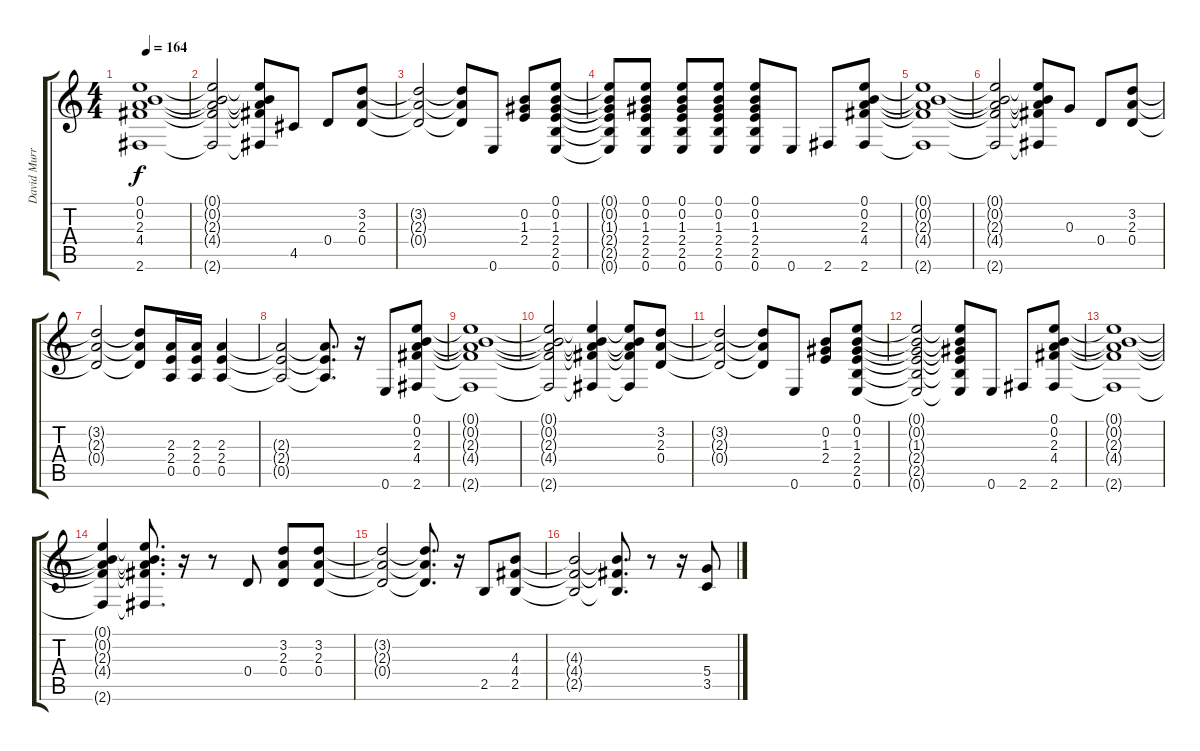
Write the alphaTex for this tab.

\track ("David Murray (Guitar 2)" "David Murr") {instrument distortionguitar}
\staff {score tabs}
\tuning (E4 B3 G3 D3 A2 E2) {hide}
\ts (4 4)
\tempo 164
\clef g2
\ks c
(0.1{t} 0.2{t} 2.3{t} 4.4{t} 2.6{t}).1{dy f} |
(0.1{t} 0.2{t} 2.3{t} 4.4{t} 2.6{t}).2 (0.1{t} 0.2{t} 2.3{t} 4.4{t} 2.6{t}).8 4.5.8 0.4.8 (3.2 2.3 0.4).8 |
(3.2{t} 2.3{t} 0.4{t}).2 (3.2{t} 2.3{t} 0.4{t}).8 0.6.8 (0.2 1.3 2.4).8 (0.1 0.2 1.3 2.4 2.5 0.6).8 |
(0.1{t} 0.2{t} 1.3{t} 2.4{t} 2.5{t} 0.6{t}).8 (0.1 0.2 1.3 2.4 2.5 0.6).8 (0.1 0.2 1.3 2.4 2.5 0.6).8 (0.1 0.2 1.3 2.4 2.5 0.6).8 (0.1 0.2 1.3 2.4 2.5 0.6).8 0.6.8 2.6.8 (0.1 0.2 2.3 4.4 2.6).8 |
(0.1{t} 0.2{t} 2.3{t} 4.4{t} 2.6{t}).1 |
(0.1{t} 0.2{t} 2.3{t} 4.4{t} 2.6{t}).2 (0.1{t} 0.2{t} 2.3{t} 4.4{t} 2.6{t}).8 0.3.8 0.4.8 (3.2 2.3 0.4).8 |
(3.2{t} 2.3{t} 0.4{t}).2 (3.2{t} 2.3{t} 0.4{t}).8 (2.3 2.4 0.5).16 (2.3 2.4 0.5).16 (2.3 2.4 0.5).4 |
(2.3{t} 2.4{t} 0.5{t}).2 (2.3{t} 2.4{t} 0.5{t}).8{d} r.16 0.6.8 (0.1 0.2 2.3 4.4 2.6).8 |
(0.1{t} 0.2{t} 2.3{t} 4.4{t} 2.6{t}).1 |
(0.1{t} 0.2{t} 2.3{t} 4.4{t} 2.6{t}).2 (0.1{t} 0.2{t} 2.3{t} 4.4{t} 2.6{t}).4 (0.1{t} 0.2{t} 2.3{t} 4.4{t} 2.6{t}).8 (3.2 2.3 0.4).8 |
(3.2{t} 2.3{t} 0.4{t}).2 (3.2{t} 2.3{t} 0.4{t}).8 0.6.8 (0.2 1.3 2.4).8 (0.1 0.2 1.3 2.4 2.5 0.6).8 |
(0.1{t} 0.2{t} 1.3{t} 2.4{t} 2.5{t} 0.6{t}).2 (0.1{t} 0.2{t} 1.3{t} 2.4{t} 2.5{t} 0.6{t}).8 0.6.8 2.6.8 (0.1 0.2 2.3 4.4 2.6).8 |
(0.1{t} 0.2{t} 2.3{t} 4.4{t} 2.6{t}).1 |
(0.1{t} 0.2{t} 2.3{t} 4.4{t} 2.6{t}).4 (0.1{t} 0.2{t} 2.3{t} 4.4{t} 2.6{t}).8{d} r.16 r.8 0.4.8 (3.2 2.3 0.4).8 (3.2 2.3 0.4).8 |
(3.2{t} 2.3{t} 0.4{t}).2 (3.2{t} 2.3{t} 0.4{t}).8{d} r.16 2.5.8 (4.3 4.4 2.5).8 |
(4.3{t} 4.4{t} 2.5{t}).2 (4.3{t} 4.4{t} 2.5{t}).8{d} r.8 r.16 (5.4 3.5).8
